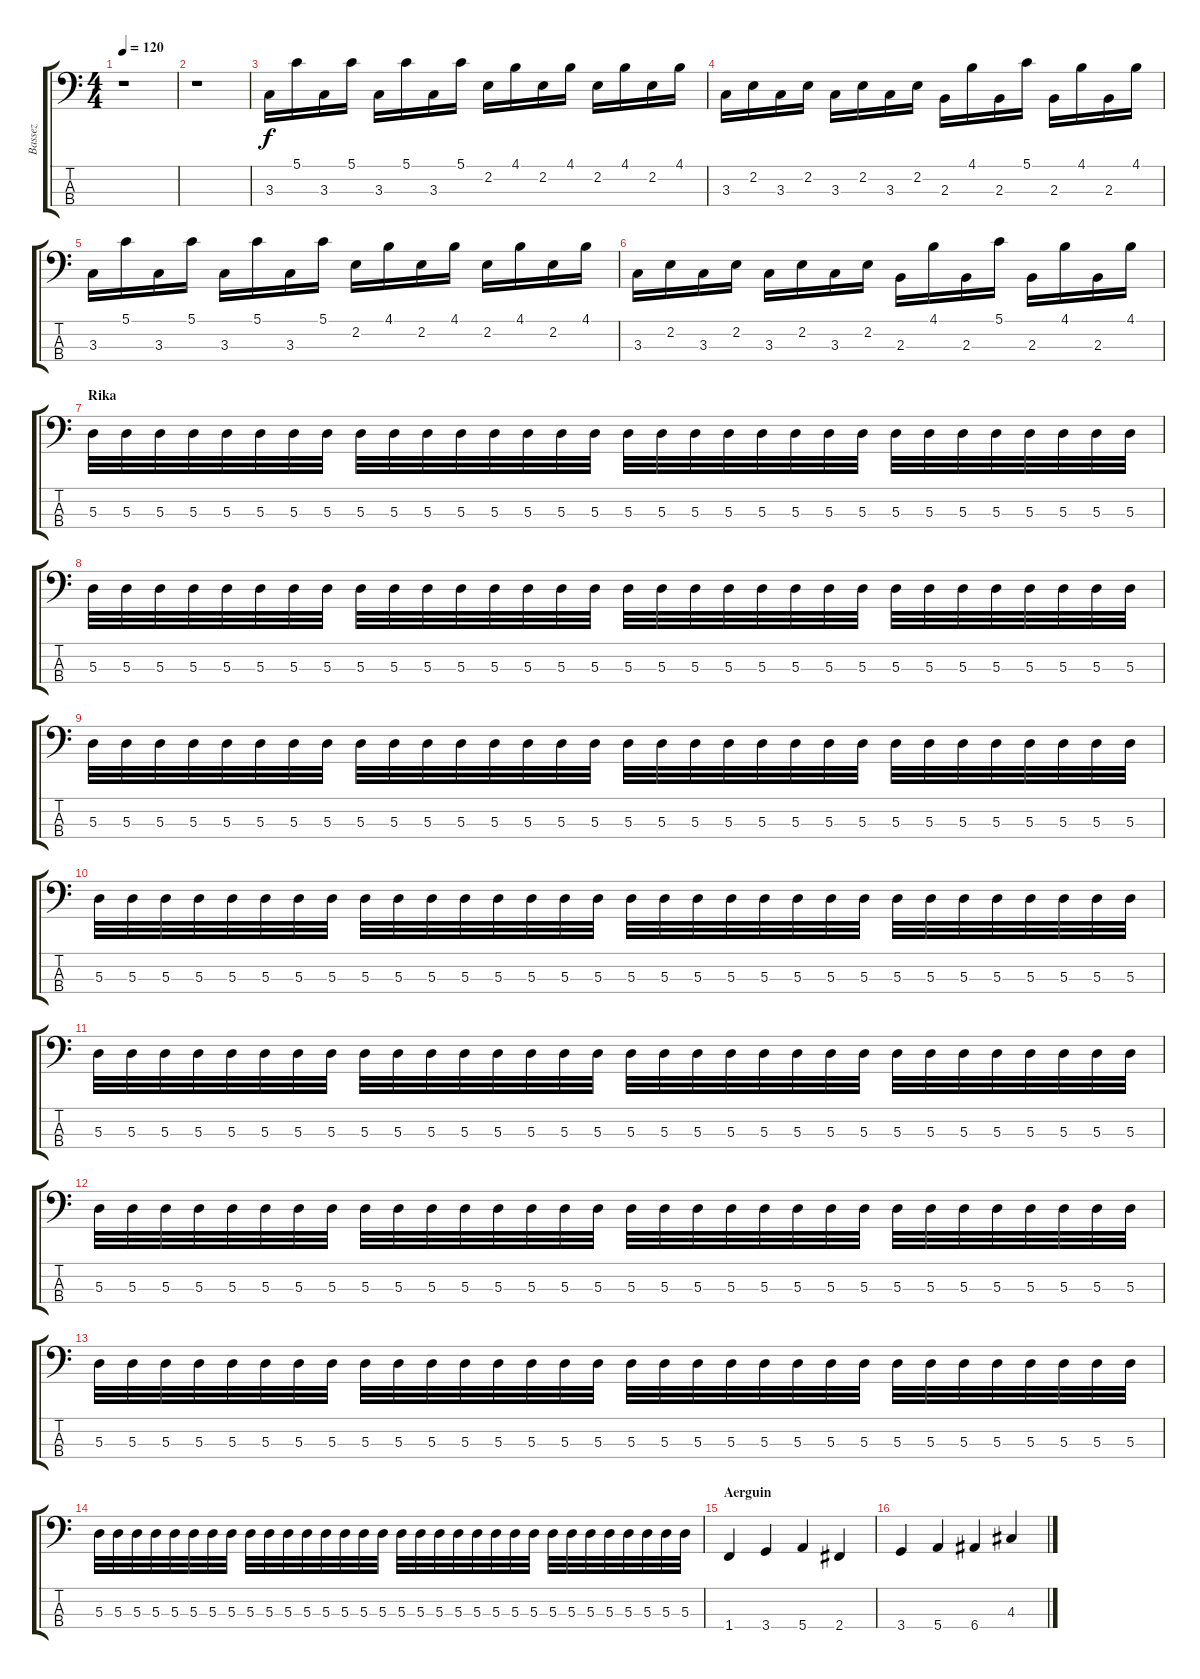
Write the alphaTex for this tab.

\track ("Bassez" "Bassez") {instrument slapbass1}
\staff {score tabs}
\tuning (G2 D2 A1 E1) {hide}
\ts (4 4)
\tempo 120
\clef f4
\ks c
r.1{dy f} |
r.1 |
3.3.16{instrument synthbass1} 5.1.16 3.3.16 5.1.16 3.3.16 5.1.16 3.3.16 5.1.16 2.2.16 4.1.16 2.2.16 4.1.16 2.2.16 4.1.16 2.2.16 4.1.16 |
3.3.16 2.2.16 3.3.16 2.2.16 3.3.16 2.2.16 3.3.16 2.2.16 2.3.16 4.1.16 2.3.16 5.1.16 2.3.16 4.1.16 2.3.16 4.1.16 |
3.3.16 5.1.16 3.3.16 5.1.16 3.3.16 5.1.16 3.3.16 5.1.16 2.2.16 4.1.16 2.2.16 4.1.16 2.2.16 4.1.16 2.2.16 4.1.16 |
3.3.16 2.2.16 3.3.16 2.2.16 3.3.16 2.2.16 3.3.16 2.2.16 2.3.16 4.1.16 2.3.16 5.1.16 2.3.16 4.1.16 2.3.16 4.1.16 |
\section ("" "Rika")
5.3.32{volume 13 instrument slapbass1} 5.3.32 5.3.32 5.3.32 5.3.32 5.3.32 5.3.32 5.3.32 5.3.32 5.3.32 5.3.32 5.3.32 5.3.32 5.3.32 5.3.32 5.3.32 5.3.32 5.3.32 5.3.32 5.3.32 5.3.32 5.3.32 5.3.32 5.3.32 5.3.32 5.3.32 5.3.32 5.3.32 5.3.32 5.3.32 5.3.32 5.3.32 |
5.3.32 5.3.32 5.3.32 5.3.32 5.3.32 5.3.32 5.3.32 5.3.32 5.3.32 5.3.32 5.3.32 5.3.32 5.3.32 5.3.32 5.3.32 5.3.32 5.3.32 5.3.32 5.3.32 5.3.32 5.3.32 5.3.32 5.3.32 5.3.32 5.3.32 5.3.32 5.3.32 5.3.32 5.3.32 5.3.32 5.3.32 5.3.32 |
5.3.32 5.3.32 5.3.32 5.3.32 5.3.32 5.3.32 5.3.32 5.3.32 5.3.32 5.3.32 5.3.32 5.3.32 5.3.32 5.3.32 5.3.32 5.3.32 5.3.32 5.3.32 5.3.32 5.3.32 5.3.32 5.3.32 5.3.32 5.3.32 5.3.32 5.3.32 5.3.32 5.3.32 5.3.32 5.3.32 5.3.32 5.3.32 |
5.3.32 5.3.32 5.3.32 5.3.32 5.3.32 5.3.32 5.3.32 5.3.32 5.3.32 5.3.32 5.3.32 5.3.32 5.3.32 5.3.32 5.3.32 5.3.32 5.3.32 5.3.32 5.3.32 5.3.32 5.3.32 5.3.32 5.3.32 5.3.32 5.3.32 5.3.32 5.3.32 5.3.32 5.3.32 5.3.32 5.3.32 5.3.32 |
5.3.32 5.3.32 5.3.32 5.3.32 5.3.32 5.3.32 5.3.32 5.3.32 5.3.32 5.3.32 5.3.32 5.3.32 5.3.32 5.3.32 5.3.32 5.3.32 5.3.32 5.3.32 5.3.32 5.3.32 5.3.32 5.3.32 5.3.32 5.3.32 5.3.32 5.3.32 5.3.32 5.3.32 5.3.32 5.3.32 5.3.32 5.3.32 |
5.3.32 5.3.32 5.3.32 5.3.32 5.3.32 5.3.32 5.3.32 5.3.32 5.3.32 5.3.32 5.3.32 5.3.32 5.3.32 5.3.32 5.3.32 5.3.32 5.3.32 5.3.32 5.3.32 5.3.32 5.3.32 5.3.32 5.3.32 5.3.32 5.3.32 5.3.32 5.3.32 5.3.32 5.3.32 5.3.32 5.3.32 5.3.32 |
5.3.32 5.3.32 5.3.32 5.3.32 5.3.32 5.3.32 5.3.32 5.3.32 5.3.32 5.3.32 5.3.32 5.3.32 5.3.32 5.3.32 5.3.32 5.3.32 5.3.32 5.3.32 5.3.32 5.3.32 5.3.32 5.3.32 5.3.32 5.3.32 5.3.32 5.3.32 5.3.32 5.3.32 5.3.32 5.3.32 5.3.32 5.3.32 |
5.3.32 5.3.32 5.3.32 5.3.32 5.3.32 5.3.32 5.3.32 5.3.32 5.3.32 5.3.32 5.3.32 5.3.32 5.3.32 5.3.32 5.3.32 5.3.32 5.3.32 5.3.32 5.3.32 5.3.32 5.3.32 5.3.32 5.3.32 5.3.32 5.3.32 5.3.32 5.3.32 5.3.32 5.3.32 5.3.32 5.3.32 5.3.32 |
\section ("" "Aerguin")
1.4.4{instrument electricbassfinger} 3.4.4 5.4.4 2.4.4 |
3.4.4 5.4.4 6.4.4 4.3.4
